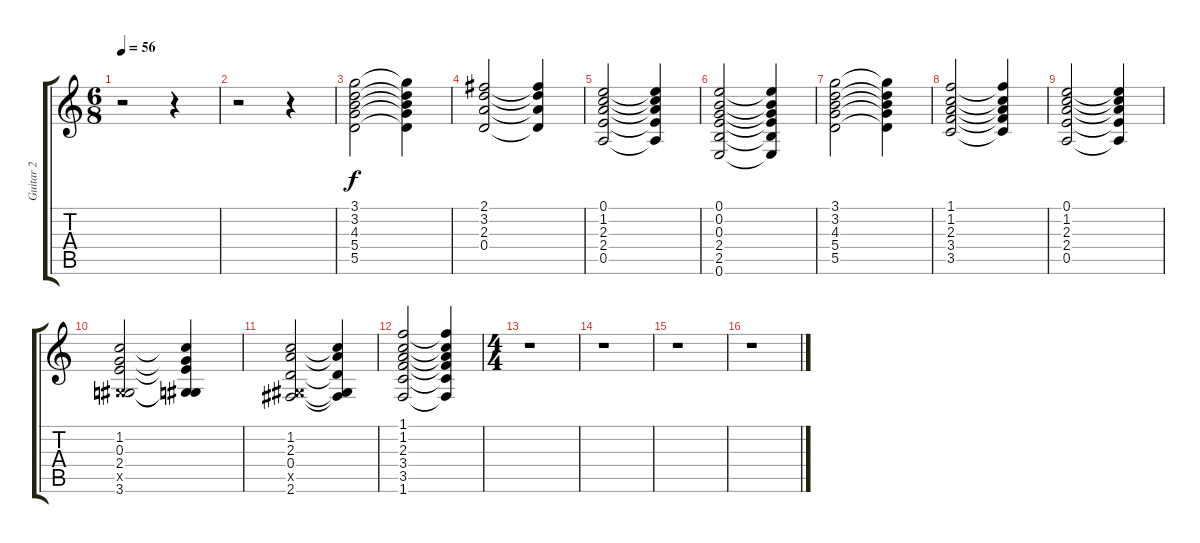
\track ("Guitar 2" "Guitar 2") {instrument acousticguitarsteel}
\staff {score tabs}
\tuning (E4 B3 G3 D3 A2 E2) {hide}
\ts (6 8)
\tempo 56
\clef g2
\ks c
r.2{dy f} r.4 |
r.2 r.4 |
(3.1 3.2 4.3 5.4 5.5).2 (3.1{t} 3.2{t} 4.3{t} 5.4{t} 5.5{t}).4 |
(2.1 3.2 2.3 0.4).2 (2.1{t} 3.2{t} 2.3{t} 0.4{t}).4 |
(0.1 1.2 2.3 2.4 0.5).2 (0.1{t} 1.2{t} 2.3{t} 2.4{t} 0.5{t}).4 |
(0.1 0.2 0.3 2.4 2.5 0.6).2 (0.1{t} 0.2{t} 0.3{t} 2.4{t} 2.5{t} 0.6{t}).4 |
(3.1 3.2 4.3 5.4 5.5).2 (3.1{t} 3.2{t} 4.3{t} 5.4{t} 5.5{t}).4 |
(1.1 1.2 2.3 3.4 3.5).2 (1.1{t} 1.2{t} 2.3{t} 3.4{t} 3.5{t}).4 |
(0.1 1.2 2.3 2.4 0.5).2 (0.1{t} 1.2{t} 2.3{t} 2.4{t} 0.5{t}).4 |
(1.2 0.3 2.4 -1.5{x} 3.6).2 (1.2{t} 0.3{t} 2.4{t} -1.5{t} 3.6{t}).4 |
(1.2 2.3 0.4 -1.5{x} 2.6).2 (1.2{t} 2.3{t} 0.4{t} -1.5{t} 2.6{t}).4 |
(1.1 1.2 2.3 3.4 3.5 1.6).2 (1.1{t} 1.2{t} 2.3{t} 3.4{t} 3.5{t} 1.6{t}).4 |
\ts (4 4)
r.1 |
r.1 |
r.1 |
r.1
